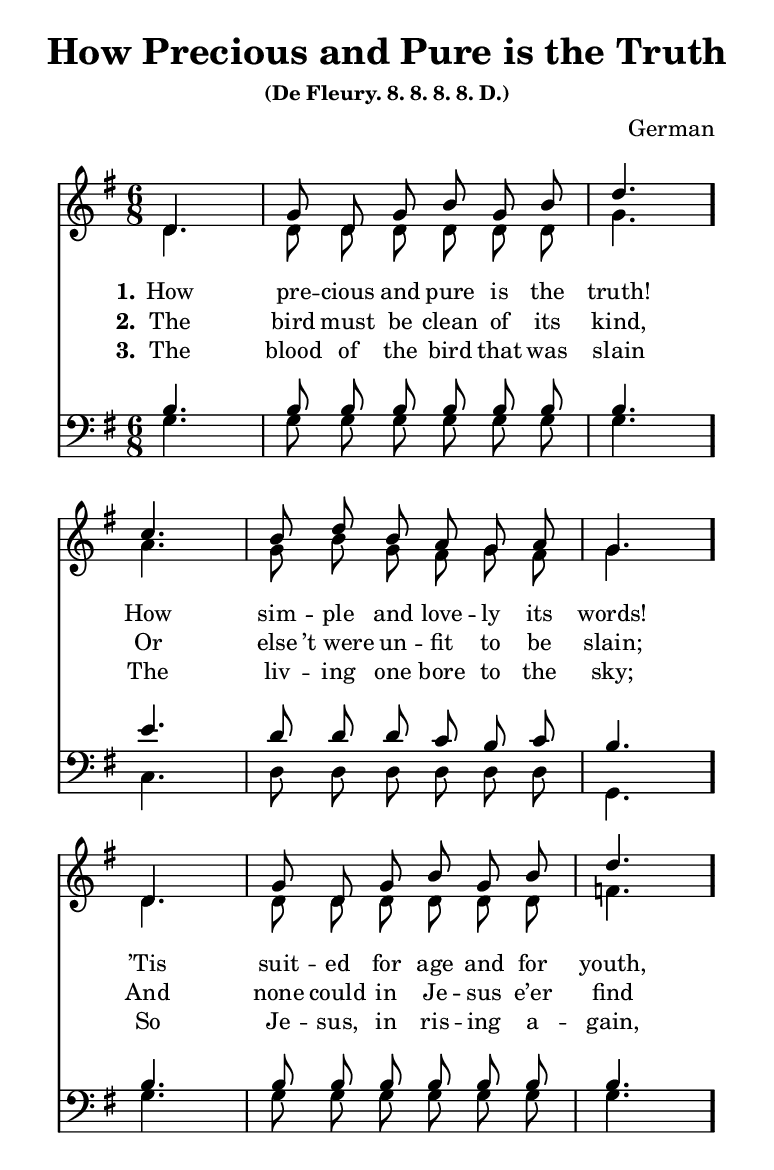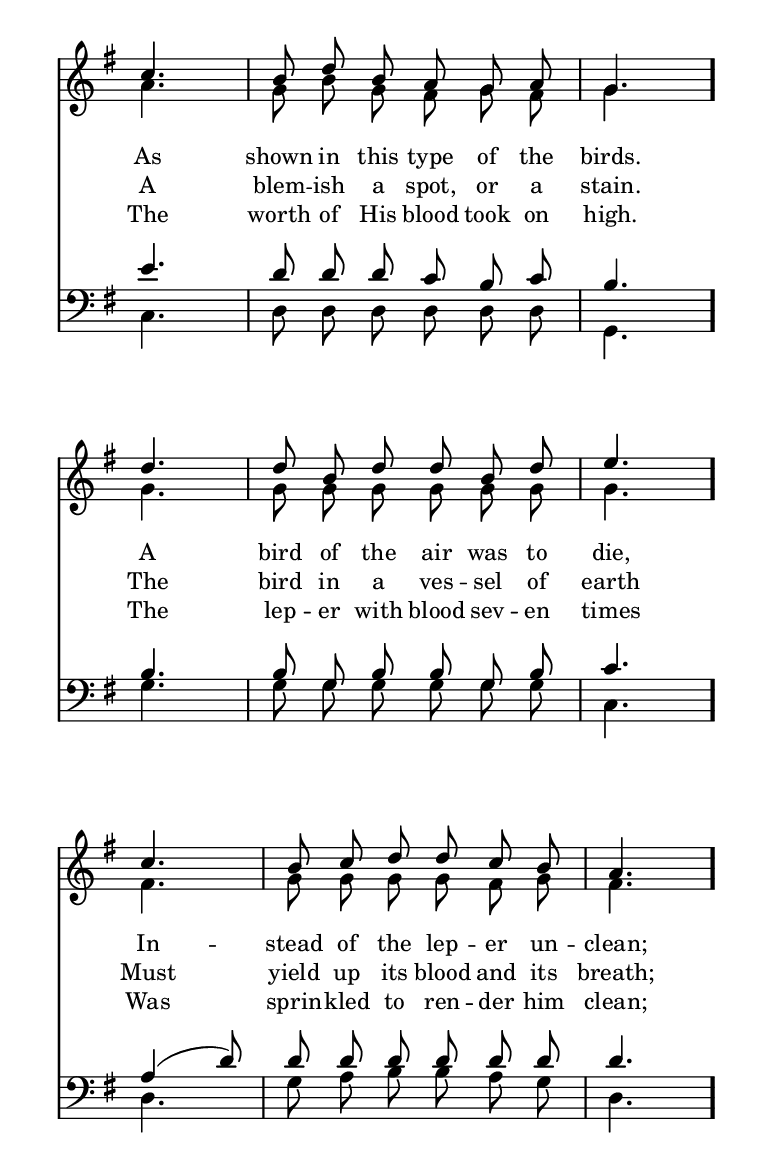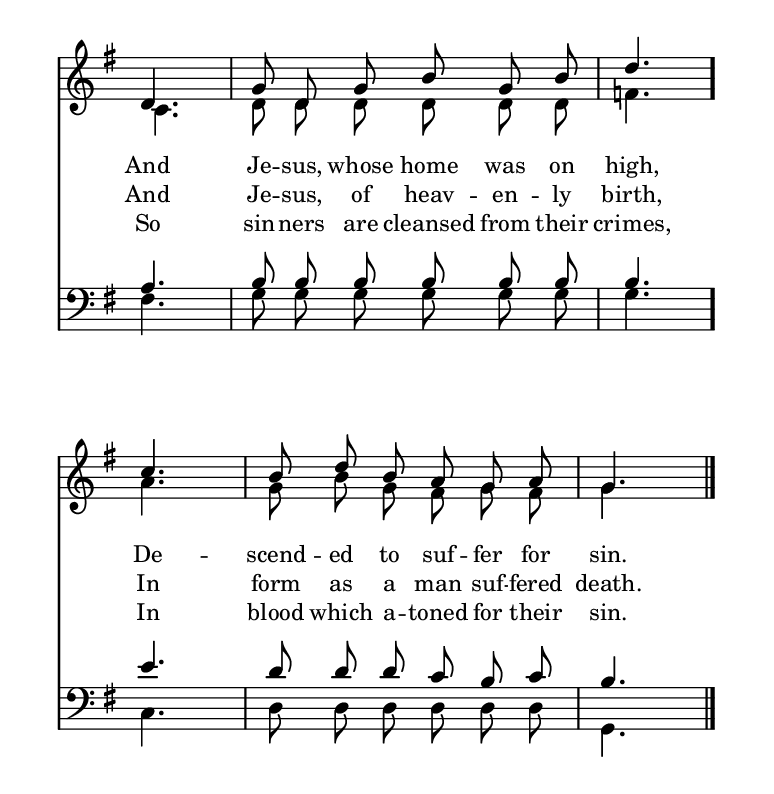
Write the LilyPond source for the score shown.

\include "common/global.ily"
\paper {
  \include "common/paper.ily"
  %ragged-bottom = ##t
  %ragged-last-bottom = ##t
  %systems-per-page = ##f
  %page-count = ##f
}

\header{
  title = "How Precious and Pure is the Truth"
  subsubtitle = "(De Fleury. 8. 8. 8. 8. D.)"
  %meter = "8.8.8.8.D."
  %poet = ""
  composer = "German"
  %copyright = ""
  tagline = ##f
}

% for fermata in MIDI
ta = { \tempo 4=70 }
tb = { \tempo 4=35 }

patternAA = { c4.     | c8 c8 c8 c8 c8 c8 | c4. } % All except line 6 tenor
patternAB = { c4( c8) | c8 c8 c8 c8 c8 c8 | c4. } % Line 6 tenor

global = {
  \include "common/overrides.ily"
  \override Staff.TimeSignature.style = #'()
  \time 6/8
  \override Score.MetronomeMark.transparent = ##t % hide all fermata changes too
  \ta
  \key g \major
  \partial 4.
  \autoBeamOff
}

notesSoprano = {
\global
\relative c' {

  \changePitch \patternAA { d  | g d g b g b | d }
  \changePitch \patternAA { c  | b d b a g a | g }
  \changePitch \patternAA { d  | g d g b g b | d }
  \changePitch \patternAA { c  | b d b a g a | g }

  \changePitch \patternAA { d' | d b d d b d | e }
  \changePitch \patternAA { c  | b c d d c b | a }
  \changePitch \patternAA { d, | g d g b g b | d }
  \changePitch \patternAA { c  | b d b a g a | g }

  \bar "|."

}
}

notesAlto = {
\global
\relative e' {

  \changePitch \patternAA { d   | d d d d d d     | g   }
  \changePitch \patternAA { a   | g b g fis g fis | g   }
  \changePitch \patternAA { d   | d d d d d d     | f   }
  \changePitch \patternAA { a   | g b g fis g fis | g   }

  \changePitch \patternAA { g   | g g g g g g     | g   }
  \changePitch \patternAA { fis | g g g g fis g   | fis }
  \changePitch \patternAA { c   | d d d d d d     | f   }
  \changePitch \patternAA { a   | g b g fis g fis | g   }

}
}

notesTenor = {
\global
\relative a {

  \changePitch \patternAA { b   | b b b b b b | b }
  \changePitch \patternAA { e   | d d d c b c | b }
  \changePitch \patternAA { b   | b b b b b b | b }
  \changePitch \patternAA { e   | d d d c b c | b }

  \changePitch \patternAA { b   | b g b b g b | c }
  \changePitch \patternAB { a d | d d d d d d | d }
  \changePitch \patternAA { a   | b b b b b b | b }
  \changePitch \patternAA { e   | d d d c b c | b }

}
}

notesBass = {
\global
\relative f {

  \changePitch \patternAA { g   | g g g g g g | g  }
  \changePitch \patternAA { c,  | d d d d d d | g, }
  \changePitch \patternAA { g'  | g g g g g g | g  }
  \changePitch \patternAA { c,  | d d d d d d | g, }

  \changePitch \patternAA { g'  | g g g g g g | c, }
  \changePitch \patternAA { d   | g a b b a g | d  }
  \changePitch \patternAA { fis | g g g g g g | g  }
  \changePitch \patternAA { c,  | d d d d d d | g,  }

}
}

wordsA = \lyricmode {
\set stanza = "1."

How pre -- cious and pure is the truth! \bar "."
How sim -- ple and love -- ly its words! \bar "." \break
’Tis suit -- ed for age and for youth, \bar "."
As shown in this type of the birds. \bar "." \break
A bird of the air was to die, \bar "."
In -- stead of the lep -- er un -- clean; \bar "." \break
And Je -- sus, whose home was on high, \bar "."
De -- scend -- ed to suf -- fer for sin. \bar "." \break

}

wordsB = \lyricmode {
\set stanza = "2."

The bird must be clean of its kind,
Or else ’t_were un -- fit to be slain;
And none could in Je -- sus e’er find
A blem -- ish a spot, or a stain.
The bird in a ves -- sel of earth
Must yield up its blood and its breath;
And Je -- sus, of heav -- en -- ly birth,
In form as a man suf -- fered death.

}

wordsC = \lyricmode {
\set stanza = "3."

The blood of the bird that was slain
The liv -- ing one bore to the sky;
So Je -- sus, in ris -- ing a -- gain,
The worth of His blood took on high.
The lep -- er with blood sev -- en times
Was sprin -- kled to ren -- der him clean;
So sin -- ners are cleansed from their crimes,
In blood which a -- toned for their sin.

}

\score {
  \context ChoirStaff <<
    \context Staff = upper <<
      \set ChoirStaff.systemStartDelimiter = #'SystemStartBar
      \context Voice  = sopranos { \voiceOne << \notesSoprano >> }
      \context Voice  = altos { \voiceTwo << \notesAlto >> }
      \context Lyrics = one   \lyricsto sopranos \wordsA
      \context Lyrics = two   \lyricsto sopranos \wordsB
      \context Lyrics = three \lyricsto sopranos \wordsC
      %\context Lyrics = four  \lyricsto sopranos \wordsD
      %\context Lyrics = five  \lyricsto sopranos \wordsE
    >>
    \context Staff = men <<
      \clef bass
      \context Voice  = tenors { \voiceOne << \notesTenor >> }
      \context Voice  = basses { \voiceTwo << \notesBass >> }
    >>
  >>
  \layout {
    \include "common/layout.ily"
  }
  \midi{
    \include "common/midi.ily"
  }
}

\version "2.18.0"  % necessary for upgrading to future LilyPond versions.

% vi:set et ts=2 sw=2 ai nocindent syntax=lilypond
